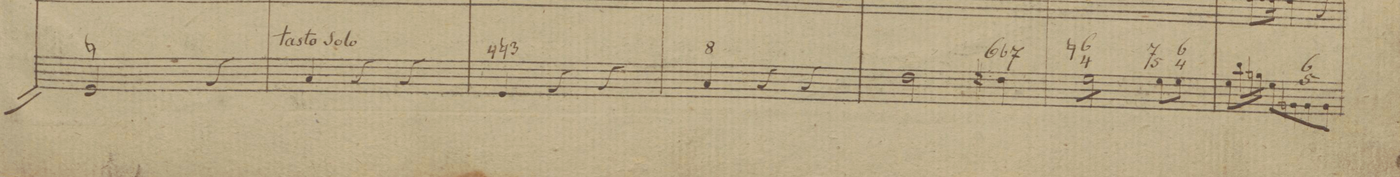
**kern	**fba	**dynam
*I"Organo et Basso	*	*
*clefF4	*	*
*k[b-]	*	*
*M3/4	*	*
2GG/	n	.
4r	.	.
=21	=21	=21
4C/	.	.
4r	.	.
4r	.	.
=22	=22	=22
4GG/	4	.
.	n	.
.	3	.
4r	.	.
4r	.	.
=23	=23	=23
4C/	8	.
4r	.	.
4r	.	.
=24	=24	=24
2F\	.	.
4F#X\	6	.
.	-7	.
=25	=25	=25
8G\L	n6 4	.
8G\	.	.
8G\	.	.
8G\J	.	.
*Xtremolo	*	*
8G\L	7 5	.
8G\J	6 4	.
=26	=26	=26
8G\L	.	.
*16\right	*	*
16d\L	.	.
16Bn\JJ	.	.
8G\L	.	.
8BBn\	.	.
8BB\	6 5	.
8BB\J	.	.
=27	=27	=27
*-	*-	*-
